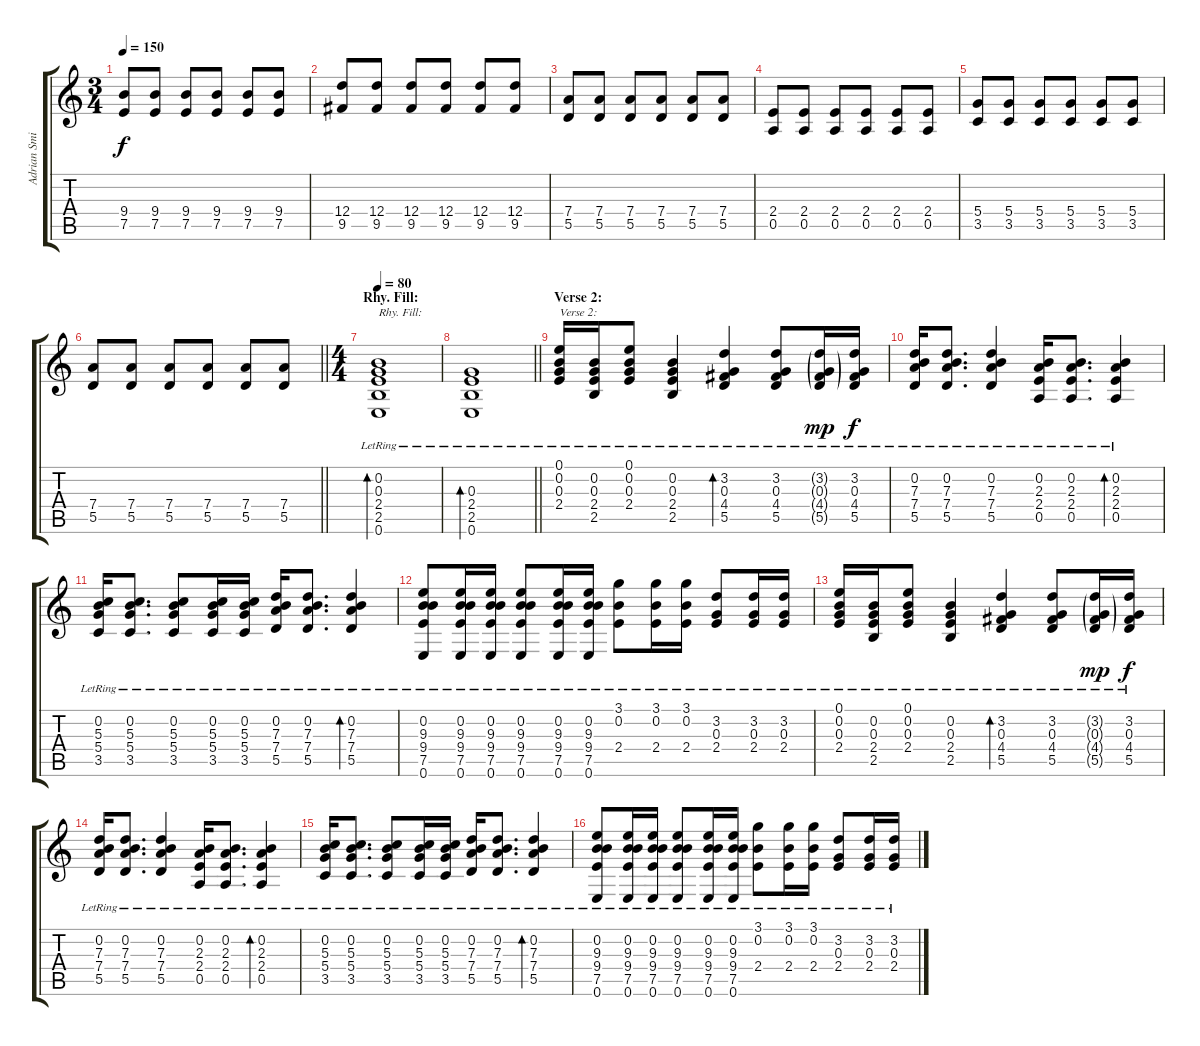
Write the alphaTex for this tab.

\track ("Adrian Smith" "Adrian Smi") {instrument distortionguitar}
\staff {score tabs}
\tuning (E4 B3 G3 D3 A2 E2) {hide}
\ts (3 4)
\tempo 150
\clef g2
\ks c
(9.4 7.5).8{dy f} (9.4 7.5).8 (9.4 7.5).8 (9.4 7.5).8 (9.4 7.5).8 (9.4 7.5).8 |
(12.4 9.5).8 (12.4 9.5).8 (12.4 9.5).8 (12.4 9.5).8 (12.4 9.5).8 (12.4 9.5).8 |
(7.4 5.5).8 (7.4 5.5).8 (7.4 5.5).8 (7.4 5.5).8 (7.4 5.5).8 (7.4 5.5).8 |
(2.4 0.5).8 (2.4 0.5).8 (2.4 0.5).8 (2.4 0.5).8 (2.4 0.5).8 (2.4 0.5).8 |
(5.4 3.5).8 (5.4 3.5).8 (5.4 3.5).8 (5.4 3.5).8 (5.4 3.5).8 (5.4 3.5).8 |
\barLineRight lightlight
(7.4 5.5).8 (7.4 5.5).8 (7.4 5.5).8 (7.4 5.5).8 (7.4 5.5).8 (7.4 5.5).8 |
\ts (4 4)
\section ("" "Rhy. Fill:")
\tempo 80
(0.2{lr} 0.3{lr} 2.4{lr} 2.5{lr} 0.6{lr}).1{bd 240 txt "Rhy. Fill:" instrument electricguitarclean} |
\barLineRight lightlight
(0.3{lr} 2.4{lr} 2.5{lr} 0.6{lr}).1{bd 240} |
\section ("" "Verse 2:")
(0.1{lr} 0.2{lr} 0.3{lr} 2.4{lr}).16{txt "Verse 2:"} (0.2{lr} 0.3{lr} 2.4{lr} 2.5{lr}).16 (0.1{lr} 0.2{lr} 0.3{lr} 2.4{lr}).8 (0.2{lr} 0.3{lr} 2.4{lr} 2.5{lr}).4 (3.2{lr} 0.3{lr} 4.4{lr} 5.5{lr}).4{bd 120} (3.2{lr} 0.3{lr} 4.4{lr} 5.5{lr}).8 (3.2{g lr} 0.3{g lr} 4.4{g lr} 5.5{g lr}).16{dy mp} (3.2{lr} 0.3{lr} 4.4{lr} 5.5{lr}).16{dy f} |
(0.2{lr} 7.3{lr} 7.4{lr} 5.5{lr}).16 (0.2{lr} 7.3{lr} 7.4{lr} 5.5{lr}).8{d} (0.2{lr} 7.3{lr} 7.4{lr} 5.5{lr}).4 (0.2{lr} 2.3{lr} 2.4{lr} 0.5{lr}).16 (0.2{lr} 2.3{lr} 2.4{lr} 0.5{lr}).8{d} (0.2{lr} 2.3{lr} 2.4{lr} 0.5{lr}).4{bd 120} |
(0.2{lr} 5.3{lr} 5.4{lr} 3.5{lr}).16 (0.2{lr} 5.3{lr} 5.4{lr} 3.5{lr}).8{d} (0.2{lr} 5.3{lr} 5.4{lr} 3.5{lr}).8 (0.2{lr} 5.3{lr} 5.4{lr} 3.5{lr}).16 (0.2{lr} 5.3{lr} 5.4{lr} 3.5{lr}).16 (0.2{lr} 7.3{lr} 7.4{lr} 5.5{lr}).16 (0.2{lr} 7.3{lr} 7.4{lr} 5.5{lr}).8{d} (0.2{lr} 7.3{lr} 7.4{lr} 5.5{lr}).4{bd 120} |
(0.2{lr} 9.3{lr} 9.4{lr} 7.5{lr} 0.6{lr}).8 (0.2{lr} 9.3{lr} 9.4{lr} 7.5{lr} 0.6{lr}).16 (0.2{lr} 9.3{lr} 9.4{lr} 7.5{lr} 0.6{lr}).16 (0.2{lr} 9.3{lr} 9.4{lr} 7.5{lr} 0.6{lr}).8 (0.2{lr} 9.3{lr} 9.4{lr} 7.5{lr} 0.6{lr}).16 (0.2{lr} 9.3{lr} 9.4{lr} 7.5{lr} 0.6{lr}).16 (3.1{lr} 0.2{lr} 2.4{lr}).8 (3.1{lr} 0.2{lr} 2.4{lr}).16 (3.1{lr} 0.2{lr} 2.4{lr}).16 (3.2{lr} 0.3{lr} 2.4{lr}).8 (3.2{lr} 0.3{lr} 2.4{lr}).16 (3.2{lr} 0.3{lr} 2.4{lr}).16 |
(0.1{lr} 0.2{lr} 0.3{lr} 2.4{lr}).16 (0.2{lr} 0.3{lr} 2.4{lr} 2.5{lr}).16 (0.1{lr} 0.2{lr} 0.3{lr} 2.4{lr}).8 (0.2{lr} 0.3{lr} 2.4{lr} 2.5{lr}).4 (3.2{lr} 0.3{lr} 4.4{lr} 5.5{lr}).4{bd 120} (3.2{lr} 0.3{lr} 4.4{lr} 5.5{lr}).8 (3.2{g lr} 0.3{g lr} 4.4{g lr} 5.5{g lr}).16{dy mp} (3.2{lr} 0.3{lr} 4.4{lr} 5.5{lr}).16{dy f} |
(0.2{lr} 7.3{lr} 7.4{lr} 5.5{lr}).16 (0.2{lr} 7.3{lr} 7.4{lr} 5.5{lr}).8{d} (0.2{lr} 7.3{lr} 7.4{lr} 5.5{lr}).4 (0.2{lr} 2.3{lr} 2.4{lr} 0.5{lr}).16 (0.2{lr} 2.3{lr} 2.4{lr} 0.5{lr}).8{d} (0.2{lr} 2.3{lr} 2.4{lr} 0.5{lr}).4{bd 120} |
(0.2{lr} 5.3{lr} 5.4{lr} 3.5{lr}).16 (0.2{lr} 5.3{lr} 5.4{lr} 3.5{lr}).8{d} (0.2{lr} 5.3{lr} 5.4{lr} 3.5{lr}).8 (0.2{lr} 5.3{lr} 5.4{lr} 3.5{lr}).16 (0.2{lr} 5.3{lr} 5.4{lr} 3.5{lr}).16 (0.2{lr} 7.3{lr} 7.4{lr} 5.5{lr}).16 (0.2{lr} 7.3{lr} 7.4{lr} 5.5{lr}).8{d} (0.2{lr} 7.3{lr} 7.4{lr} 5.5{lr}).4{bd 120} |
(0.2{lr} 9.3{lr} 9.4{lr} 7.5{lr} 0.6{lr}).8 (0.2{lr} 9.3{lr} 9.4{lr} 7.5{lr} 0.6{lr}).16 (0.2{lr} 9.3{lr} 9.4{lr} 7.5{lr} 0.6{lr}).16 (0.2{lr} 9.3{lr} 9.4{lr} 7.5{lr} 0.6{lr}).8 (0.2{lr} 9.3{lr} 9.4{lr} 7.5{lr} 0.6{lr}).16 (0.2{lr} 9.3{lr} 9.4{lr} 7.5{lr} 0.6{lr}).16 (3.1{lr} 0.2{lr} 2.4{lr}).8 (3.1{lr} 0.2{lr} 2.4{lr}).16 (3.1{lr} 0.2{lr} 2.4{lr}).16 (3.2{lr} 0.3{lr} 2.4{lr}).8 (3.2{lr} 0.3{lr} 2.4{lr}).16 (3.2{lr} 0.3{lr} 2.4{lr}).16
